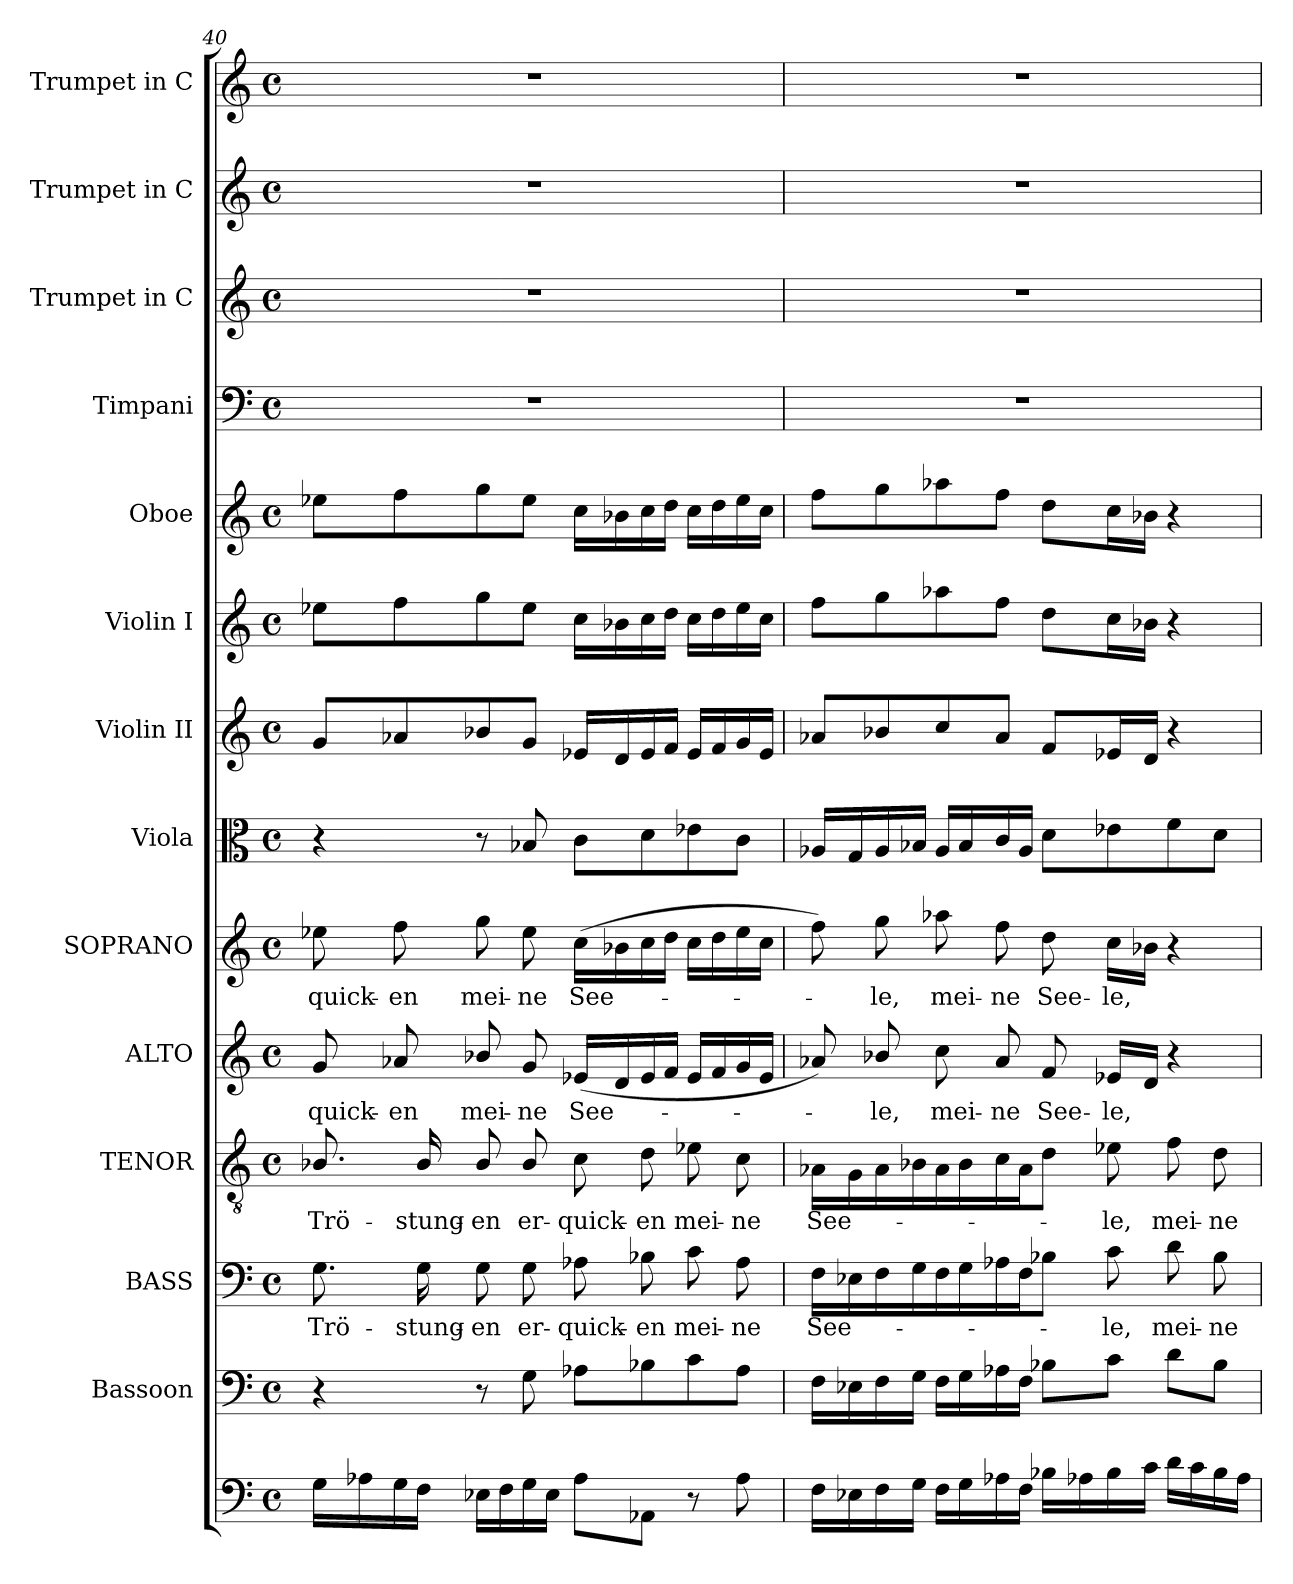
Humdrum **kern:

**kern	**kern	**kern	**text	**kern	**text	**kern	**text	**kern	**text	**kern	**kern	**kern	**kern	**kern	**kern	**kern	**kern
*part14	*part13	*part12	*part12	*part11	*part11	*part10	*part10	*part9	*part9	*part8	*part7	*part6	*part5	*part4	*part3	*part2	*part1
*staff14	*staff13	*staff12	*staff12	*staff11	*staff11	*staff10	*staff10	*staff9	*staff9	*staff8	*staff7	*staff6	*staff5	*staff4	*staff3	*staff2	*staff1
*	*I"Bassoon	*I"BASS	*	*I"TENOR	*	*I"ALTO	*	*I"SOPRANO	*	*I"Viola	*I"Violin II	*I"Violin I	*I"Oboe	*I"Timpani	*I"Trumpet in C	*I"Trumpet in C	*I"Trumpet in C
*	*	*	*	*	*	*I'Alto	*	*I'Soprano	*	*I'Viola	*I'Violin II	*I'Violin I	*I'Oboe	*I'Timp.	*	*	*
*clefF4	*clefF4	*clefF4	*	*clefGv2	*	*clefG2	*	*clefG2	*	*clefC3	*clefG2	*clefG2	*clefG2	*clefF4	*clefG2	*clefG2	*clefG2
*	*	*	*	*ITrd7c12	*	*	*	*	*	*	*	*	*	*	*	*	*
*k[]	*k[]	*k[]	*	*k[]	*	*k[]	*	*k[]	*	*k[]	*k[]	*k[]	*k[]	*k[]	*k[]	*k[]	*k[]
*C:	*C:	*C:	*	*C:	*	*C:	*	*C:	*	*C:	*C:	*C:	*C:	*C:	*C:	*C:	*C:
*M4/4	*M4/4	*M4/4	*	*M4/4	*	*M4/4	*	*M4/4	*	*M4/4	*M4/4	*M4/4	*M4/4	*M4/4	*M4/4	*M4/4	*M4/4
*met(c)	*met(c)	*met(c)	*	*met(c)	*	*met(c)	*	*met(c)	*	*met(c)	*met(c)	*met(c)	*met(c)	*met(c)	*met(c)	*met(c)	*met(c)
=40	=40	=40	=40	=40	=40	=40	=40	=40	=40	=40	=40	=40	=40	=40	=40	=40	=40
!	!	!	!LO:LY:b:color=#000000	!	!	!	!	!	!	!	!	!	!	!	!	!	!
!	!	!	!	!	!LO:LY:b:color=#000000	!	!	!	!	!	!	!	!	!	!	!	!
!	!	!	!	!	!	!	!LO:LY:b:color=#000000	!	!	!	!	!	!	!	!	!	!
!	!	!	!	!	!	!	!	!	!LO:LY:b:color=#000000	!	!	!	!	!	!	!	!
16Gi\LL	4r	8.Gi\	Trö-	8.BB-i/	Trö-	8gi/	-quick-	8ee-i\	-quick-	4r	8gi/L	8ee-i\L	8ee-i\L	1r	1r	1r	1r
16A-Xi\	.	.	.	.	.	.	.	.	.	.	.	.	.	.	.	.	.
!	!	!	!	!	!	!	!LO:LY:b:color=#000000	!	!	!	!	!	!	!	!	!	!
!	!	!	!	!	!	!	!	!	!LO:LY:b:color=#000000	!	!	!	!	!	!	!	!
16Gi\	.	.	.	.	.	8a-Xi/	-en	8ffi\	-en	.	8a-Xi/	8ffi\	8ffi\	.	.	.	.
!	!	!	!LO:LY:b:color=#000000	!	!	!	!	!	!	!	!	!	!	!	!	!	!
!	!	!	!	!	!LO:LY:b:color=#000000	!	!	!	!	!	!	!	!	!	!	!	!
16Fi\JJ	.	16Gi\	-stung-	16BB-i/	-stung-	.	.	.	.	.	.	.	.	.	.	.	.
!	!	!	!LO:LY:b:color=#000000	!	!	!	!	!	!	!	!	!	!	!	!	!	!
!	!	!	!	!	!LO:LY:b:color=#000000	!	!	!	!	!	!	!	!	!	!	!	!
!	!	!	!	!	!	!	!LO:LY:b:color=#000000	!	!	!	!	!	!	!	!	!	!
!	!	!	!	!	!	!	!	!	!LO:LY:b:color=#000000	!	!	!	!	!	!	!	!
16E-i\LL	8r	8Gi\	-en	8BB-i/	-en	8b-i/	mei-	8ggi\	mei-	8r	8b-i/	8ggi\	8ggi\	.	.	.	.
16Fi\	.	.	.	.	.	.	.	.	.	.	.	.	.	.	.	.	.
!	!	!	!LO:LY:b:color=#000000	!	!	!	!	!	!	!	!	!	!	!	!	!	!
!	!	!	!	!	!LO:LY:b:color=#000000	!	!	!	!	!	!	!	!	!	!	!	!
!	!	!	!	!	!	!	!LO:LY:b:color=#000000	!	!	!	!	!	!	!	!	!	!
!	!	!	!	!	!	!	!	!	!LO:LY:b:color=#000000	!	!	!	!	!	!	!	!
16Gi\	8Gi\	8Gi\	er-	8BB-i/	er-	8gi/	-ne	8ee-i\	-ne	8B-i/	8gi/J	8ee-i\J	8ee-i\J	.	.	.	.
16E-i\JJ	.	.	.	.	.	.	.	.	.	.	.	.	.	.	.	.	.
!	!	!	!LO:LY:b:color=#000000	!	!	!	!	!	!	!	!	!	!	!	!	!	!
!	!	!	!	!	!LO:LY:b:color=#000000	!	!	!	!	!	!	!	!	!	!	!	!
!	!	!	!	!	!	!	!LO:LY:b:color=#000000	!	!	!	!	!	!	!	!	!	!
!	!	!	!	!	!	!	!	!	!LO:LY:b:color=#000000	!	!	!	!	!	!	!	!
8A-i\L	8A-Xi\L	8A-Xi\	-quick-	8Ci\	-quick-	(16e-i/LL	See-	(16cci\LL	See-	8ci\L	16e-i/LL	16cci\LL	16cci\LL	.	.	.	.
.	.	.	.	.	.	16di/	.	16b-i\	.	.	16di/	16b-i\	16b-i\	.	.	.	.
!	!	!	!LO:LY:b:color=#000000	!	!	!	!	!	!	!	!	!	!	!	!	!	!
!	!	!	!	!	!LO:LY:b:color=#000000	!	!	!	!	!	!	!	!	!	!	!	!
8AA-Xi\J	8B-i\	8B-i\	-en	8Di\	-en	16e-i/	.	16cci\	.	8di\	16e-i/	16cci\	16cci\	.	.	.	.
.	.	.	.	.	.	16fi/JJ	.	16ddi\JJ	.	.	16fi/JJ	16ddi\JJ	16ddi\JJ	.	.	.	.
!	!	!	!LO:LY:b:color=#000000	!	!	!	!	!	!	!	!	!	!	!	!	!	!
!	!	!	!	!	!LO:LY:b:color=#000000	!	!	!	!	!	!	!	!	!	!	!	!
8r	8ci\	8ci\	mei-	8E-i\	mei-	16e-i/LL	.	16cci\LL	.	8e-i\	16e-i/LL	16cci\LL	16cci\LL	.	.	.	.
.	.	.	.	.	.	16fi/	.	16ddi\	.	.	16fi/	16ddi\	16ddi\	.	.	.	.
!	!	!	!LO:LY:b:color=#000000	!	!	!	!	!	!	!	!	!	!	!	!	!	!
!	!	!	!	!	!LO:LY:b:color=#000000	!	!	!	!	!	!	!	!	!	!	!	!
8A-i\	8A-i\J	8A-i\	-ne	8Ci\	-ne	16gi/	.	16ee-i\	.	8ci\J	16gi/	16ee-i\	16ee-i\	.	.	.	.
.	.	.	.	.	.	16e-i/JJ	.	16cci\JJ	.	.	16e-i/JJ	16cci\JJ	16cci\JJ	.	.	.	.
=41	=41	=41	=41	=41	=41	=41	=41	=41	=41	=41	=41	=41	=41	=41	=41	=41	=41
!	!	!	!LO:LY:b:color=#000000	!	!	!	!	!	!	!	!	!	!	!	!	!	!
!	!	!	!	!	!LO:LY:b:color=#000000	!	!	!	!	!	!	!	!	!	!	!	!
16Fi\LL	16Fi\LL	16Fi\LL	See-	16AA-Xi\LL	See-	8a-Xi/)	.	8ffi\)	.	16A-Xi/LL	8a-Xi/L	8ffi\L	8ffi\L	1r	1r	1r	1r
16E-i\	16E-i\	16E-i\	.	16GGi\	.	.	.	.	.	16Gi/	.	.	.	.	.	.	.
!	!	!	!	!	!	!	!LO:LY:b:color=#000000	!	!	!	!	!	!	!	!	!	!
!	!	!	!	!	!	!	!	!	!LO:LY:b:color=#000000	!	!	!	!	!	!	!	!
16Fi\	16Fi\	16Fi\	.	16AA-i\	.	8b-i/	-le,	8ggi\	-le,	16A-i/	8b-i/	8ggi\	8ggi\	.	.	.	.
16Gi\JJ	16Gi\JJ	16Gi\	.	16BB-i\	.	.	.	.	.	16B-i/JJ	.	.	.	.	.	.	.
!	!	!	!	!	!	!	!LO:LY:b:color=#000000	!	!	!	!	!	!	!	!	!	!
!	!	!	!	!	!	!	!	!	!LO:LY:b:color=#000000	!	!	!	!	!	!	!	!
16Fi\LL	16Fi\LL	16Fi\	.	16AA-i\	.	8cci\	mei-	8aa-Xi\	mei-	16A-i/LL	8cci/	8aa-Xi\	8aa-Xi\	.	.	.	.
16Gi\	16Gi\	16Gi\	.	16BB-i\	.	.	.	.	.	16B-i/	.	.	.	.	.	.	.
!	!	!	!	!	!	!	!LO:LY:b:color=#000000	!	!	!	!	!	!	!	!	!	!
!	!	!	!	!	!	!	!	!	!LO:LY:b:color=#000000	!	!	!	!	!	!	!	!
16A-Xi\	16A-Xi\	16A-Xi\	.	16Ci\	.	8a-i/	-ne	8ffi\	-ne	16ci/	8a-i/J	8ffi\J	8ffi\J	.	.	.	.
16Fi\JJ	16Fi\JJ	16Fi\J	.	16AA-i\J	.	.	.	.	.	16A-i/JJ	.	.	.	.	.	.	.
!	!	!	!	!	!	!	!LO:LY:b:color=#000000	!	!	!	!	!	!	!	!	!	!
!	!	!	!	!	!	!	!	!	!LO:LY:b:color=#000000	!	!	!	!	!	!	!	!
16B-i\LL	8B-i\L	8B-i\J	.	8Di\J	.	8fi/	See-	8ddi\	See-	8di\L	8fi/L	8ddi\L	8ddi\L	.	.	.	.
16A-Xi\	.	.	.	.	.	.	.	.	.	.	.	.	.	.	.	.	.
!	!	!	!LO:LY:b:color=#000000	!	!	!	!	!	!	!	!	!	!	!	!	!	!
!	!	!	!	!	!LO:LY:b:color=#000000	!	!	!	!	!	!	!	!	!	!	!	!
!	!	!	!	!	!	!	!LO:LY:b:color=#000000	!	!	!	!	!	!	!	!	!	!
!	!	!	!	!	!	!	!	!	!LO:LY:b:color=#000000	!	!	!	!	!	!	!	!
16B-i\	8ci\J	8ci\	-le,	8E-i\	-le,	16e-i/LL	-le,	16cci\LL	-le,	8e-i\	16e-i/L	16cci\L	16cci\L	.	.	.	.
16ci\JJ	.	.	.	.	.	16di/JJ	.	16b-i\JJ	.	.	16di/JJ	16b-i\JJ	16b-i\JJ	.	.	.	.
!	!	!	!LO:LY:b:color=#000000	!	!	!	!	!	!	!	!	!	!	!	!	!	!
!	!	!	!	!	!LO:LY:b:color=#000000	!	!	!	!	!	!	!	!	!	!	!	!
16di\LL	8di\L	8di\	mei-	8Fi\	mei-	4r	.	4r	.	8fi\	4r	4r	4r	.	.	.	.
16ci\	.	.	.	.	.	.	.	.	.	.	.	.	.	.	.	.	.
!	!	!	!LO:LY:b:color=#000000	!	!	!	!	!	!	!	!	!	!	!	!	!	!
!	!	!	!	!	!LO:LY:b:color=#000000	!	!	!	!	!	!	!	!	!	!	!	!
16B-i\	8B-i\J	8B-i\	-ne	8Di\	-ne	.	.	.	.	8di\J	.	.	.	.	.	.	.
16A-i\JJ	.	.	.	.	.	.	.	.	.	.	.	.	.	.	.	.	.
=	=	=	=	=	=	=	=	=	=	=	=	=	=	=	=	=	=
*-	*-	*-	*-	*-	*-	*-	*-	*-	*-	*-	*-	*-	*-	*-	*-	*-	*-
